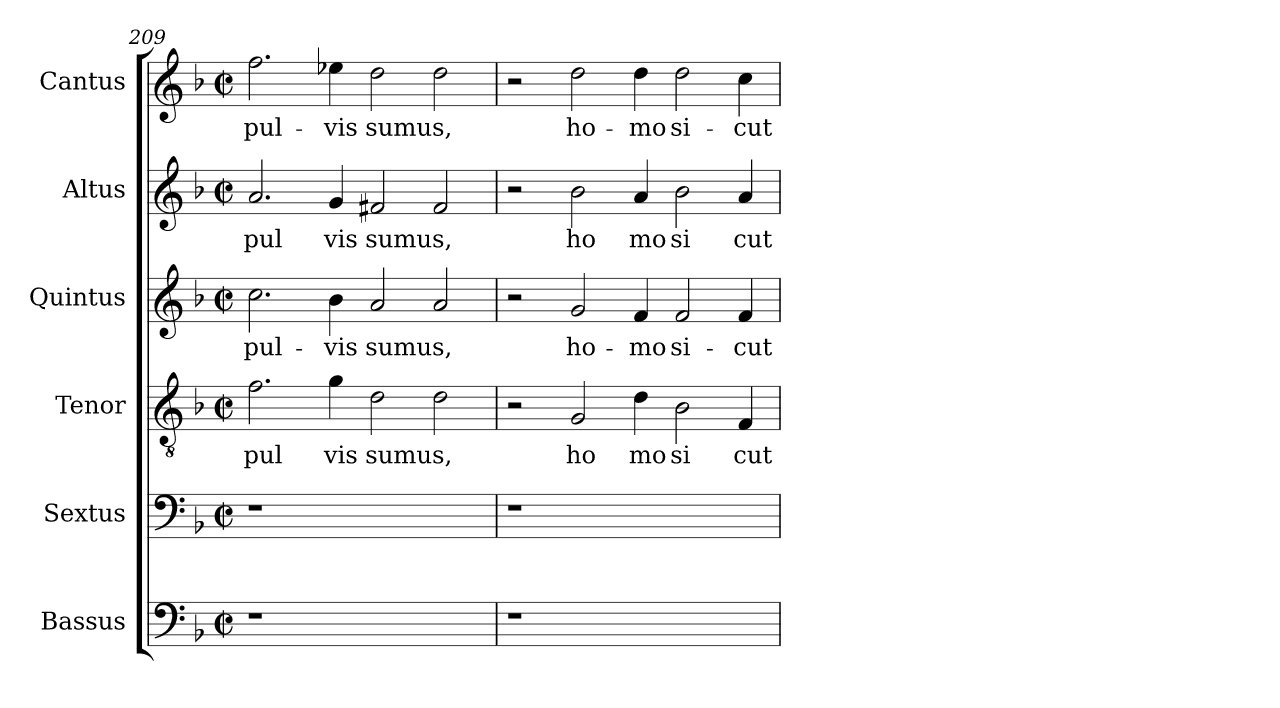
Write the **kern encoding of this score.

**kern	**kern	**kern	**text	**kern	**text	**kern	**text	**kern	**text
*part6	*part5	*part4	*part4	*part3	*part3	*part2	*part2	*part1	*part1
*staff6	*staff5	*staff4	*staff4	*staff3	*staff3	*staff2	*staff2	*staff1	*staff1
*I"Bassus	*I"Sextus	*I"Tenor	*	*I"Quintus	*	*I"Altus	*	*I"Cantus	*
*I'Bassus	*I'Sextus	*I'Tenor	*	*I'Quintus	*	*I'Altus	*	*I'Cantus	*
*clefF4	*clefF4	*clefGv2	*	*clefG2	*	*clefG2	*	*clefG2	*
*k[b-]	*k[b-]	*k[b-]	*	*k[b-]	*	*k[b-]	*	*k[b-]	*
*F:	*F:	*F:	*	*F:	*	*F:	*	*F:	*
*M2/2	*M2/2	*M2/2	*	*M2/2	*	*M2/2	*	*M2/2	*
*met(c|)	*met(c|)	*met(c|)	*	*met(c|)	*	*met(c|)	*	*met(c|)	*
=209	=209	=209	=209	=209	=209	=209	=209	=209	=209
!	!	!	!LO:LY:b:cj	!	!LO:LY:b:cj	!	!LO:LY:b:cj	!	!LO:LY:b:cj
1r	1r	2.f\	pul	2.cc\	pul-	2.a/	pul	2.ff\	pul-
!	!	!	!LO:LY:b:cj	!	!LO:LY:b:cj	!	!LO:LY:b:cj	!	!LO:LY:b:cj
.	.	4g\	vis	4b-\	-vis	4g/	vis	4ee-X\	-vis
!	!	!	!LO:LY:b:cj	!	!LO:LY:b:cj	!	!LO:LY:b:cj	!	!LO:LY:b:cj
1ryy	1ryy	2d\	sumus,	2a/	sumus,	2f#X/	sumus,	2dd\	sumus,
!	!	!	!LO:LY:b:cj	!	!LO:LY:b:cj	!	!LO:LY:b:cj	!	!LO:LY:b:cj
.	.	2d\	.	2a/	.	2f#/	.	2dd\	.
=210	=210	=210	=210	=210	=210	=210	=210	=210	=210
1r	1r	2r	.	2r	.	2r	.	2r	.
!	!	!	!LO:LY:b:cj	!	!LO:LY:b:cj	!	!LO:LY:b:cj	!	!LO:LY:b:cj
.	.	2G/	ho	2g/	ho-	2b-\	ho	2dd\	ho-
!	!	!	!LO:LY:b:cj	!	!LO:LY:b:cj	!	!LO:LY:b:cj	!	!LO:LY:b:cj
1ryy	1ryy	4d\	mo	4f/	-mo	4a/	mo	4dd\	-mo
!	!	!	!LO:LY:b:cj	!	!LO:LY:b:cj	!	!LO:LY:b:cj	!	!LO:LY:b:cj
.	.	2B-\	si	2f/	si-	2b-\	si	2dd\	si-
!	!	!	!LO:LY:b:cj	!	!LO:LY:b:cj	!	!LO:LY:b:cj	!	!LO:LY:b:cj
.	.	4F/	cut	4f/	-cut	4a/	cut	4cc\	-cut
=	=	=	=	=	=	=	=	=	=
*-	*-	*-	*-	*-	*-	*-	*-	*-	*-
